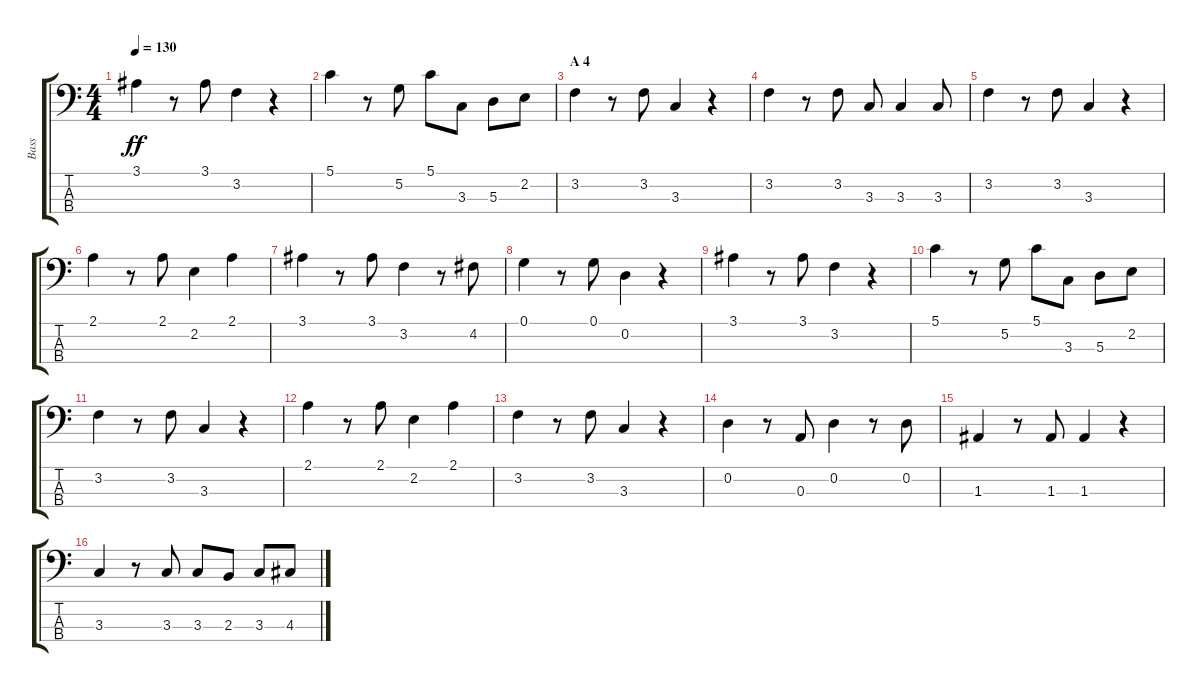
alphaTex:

\track ("Bass" "Bass") {instrument acousticbass}
\staff {score tabs}
\tuning (G2 D2 A1 E1) {hide}
\ts (4 4)
\tempo 130
\clef f4
\ks c
3.1.4{dy ff} r.8 3.1.8 3.2.4 r.4 |
5.1.4 r.8 5.2.8 5.1.8 3.3.8 5.3.8 2.2.8 |
\section ("" "A 4")
3.2.4 r.8 3.2.8 3.3.4 r.4 |
3.2.4 r.8 3.2.8 3.3.8 3.3.4 3.3.8 |
3.2.4 r.8 3.2.8 3.3.4 r.4 |
2.1.4 r.8 2.1.8 2.2.4 2.1.4 |
3.1.4 r.8 3.1.8 3.2.4 r.8 4.2.8 |
0.1.4 r.8 0.1.8 0.2.4 r.4 |
3.1.4 r.8 3.1.8 3.2.4 r.4 |
5.1.4 r.8 5.2.8 5.1.8 3.3.8 5.3.8 2.2.8 |
3.2.4 r.8 3.2.8 3.3.4 r.4 |
2.1.4 r.8 2.1.8 2.2.4 2.1.4 |
3.2.4 r.8 3.2.8 3.3.4 r.4 |
0.2.4 r.8 0.3.8 0.2.4 r.8 0.2.8 |
1.3.4 r.8 1.3.8 1.3.4 r.4 |
3.3.4 r.8 3.3.8 3.3.8 2.3.8 3.3.8 4.3.8
